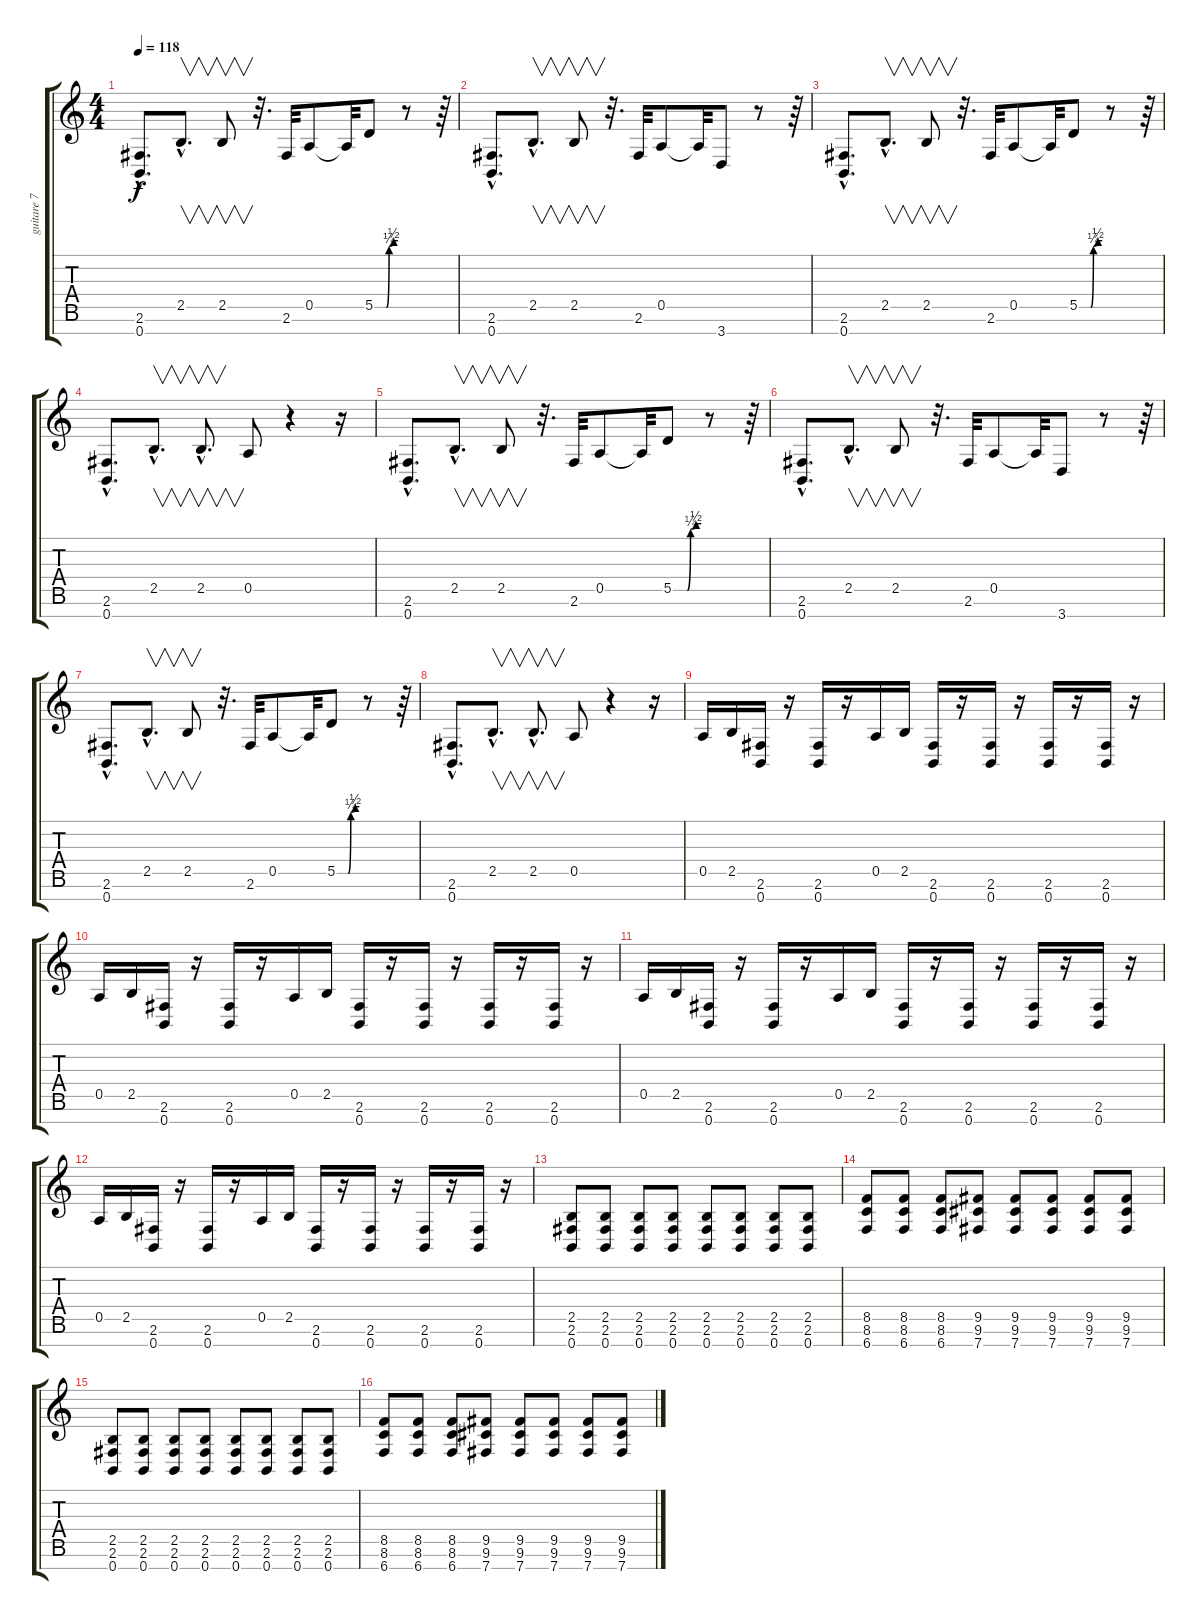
\track ("guitare 7 cordes" "guitare 7 ") {instrument distortionguitar}
\staff {score tabs}
\tuning (E4 B3 G3 D3 A2 E2 B1) {hide}
\ts (4 4)
\tempo 118
\clef g2
\ks c
(2.6{hac} 0.7{hac}).8{d dy f instrument distortionguitar} 2.5{hac}.8{v d} 2.5.8{v} r.32{d} 2.6.32 0.5.8 0.5{t}.32 5.5{be (custom 0 0 30 0 37 1 49 2 60 2)}.8 r.8 r.64 |
(2.6{hac} 0.7{hac}).8{d} 2.5{hac}.8{v d} 2.5.8{v} r.32{d} 2.6.32 0.5.8 0.5{t}.32 3.7.8 r.8 r.64 |
(2.6{hac} 0.7{hac}).8{d} 2.5{hac}.8{v d} 2.5.8{v} r.32{d} 2.6.32 0.5.8 0.5{t}.32 5.5{be (custom 0 0 30 0 37 1 49 2 60 2)}.8 r.8 r.64 |
(2.6{hac} 0.7{hac}).8{d} 2.5{hac}.8{v d} 2.5{hac}.8{v d} 0.5.8 r.4 r.16 |
(2.6{hac} 0.7{hac}).8{d} 2.5{hac}.8{v d} 2.5.8{v} r.32{d} 2.6.32 0.5.8 0.5{t}.32 5.5{be (custom 0 0 30 0 37 1 49 2 60 2)}.8 r.8 r.64 |
(2.6{hac} 0.7{hac}).8{d} 2.5{hac}.8{v d} 2.5.8{v} r.32{d} 2.6.32 0.5.8 0.5{t}.32 3.7.8 r.8 r.64 |
(2.6{hac} 0.7{hac}).8{d} 2.5{hac}.8{v d} 2.5.8{v} r.32{d} 2.6.32 0.5.8 0.5{t}.32 5.5{be (custom 0 0 30 0 37 1 49 2 60 2)}.8 r.8 r.64 |
(2.6{hac} 0.7{hac}).8{d} 2.5{hac}.8{v d} 2.5{hac}.8{v d} 0.5.8 r.4 r.16 |
0.5.16 2.5.16 (2.6 0.7).16 r.16 (2.6 0.7).16 r.16 0.5.16 2.5.16 (2.6 0.7).16 r.16 (2.6 0.7).16 r.16 (2.6 0.7).16 r.16 (2.6 0.7).16 r.16 |
0.5.16 2.5.16 (2.6 0.7).16 r.16 (2.6 0.7).16 r.16 0.5.16 2.5.16 (2.6 0.7).16 r.16 (2.6 0.7).16 r.16 (2.6 0.7).16 r.16 (2.6 0.7).16 r.16 |
0.5.16 2.5.16 (2.6 0.7).16 r.16 (2.6 0.7).16 r.16 0.5.16 2.5.16 (2.6 0.7).16 r.16 (2.6 0.7).16 r.16 (2.6 0.7).16 r.16 (2.6 0.7).16 r.16 |
0.5.16 2.5.16 (2.6 0.7).16 r.16 (2.6 0.7).16 r.16 0.5.16 2.5.16 (2.6 0.7).16 r.16 (2.6 0.7).16 r.16 (2.6 0.7).16 r.16 (2.6 0.7).16 r.16 |
(2.5 2.6 0.7).8 (2.5 2.6 0.7).8 (2.5 2.6 0.7).8 (2.5 2.6 0.7).8 (2.5 2.6 0.7).8 (2.5 2.6 0.7).8 (2.5 2.6 0.7).8 (2.5 2.6 0.7).8 |
(8.5 8.6 6.7).8 (8.5 8.6 6.7).8 (8.5 8.6 6.7).8 (9.5 9.6 7.7).8 (9.5 9.6 7.7).8 (9.5 9.6 7.7).8 (9.5 9.6 7.7).8 (9.5 9.6 7.7).8 |
(2.5 2.6 0.7).8 (2.5 2.6 0.7).8 (2.5 2.6 0.7).8 (2.5 2.6 0.7).8 (2.5 2.6 0.7).8 (2.5 2.6 0.7).8 (2.5 2.6 0.7).8 (2.5 2.6 0.7).8 |
(8.5 8.6 6.7).8 (8.5 8.6 6.7).8 (8.5 8.6 6.7).8 (9.5 9.6 7.7).8 (9.5 9.6 7.7).8 (9.5 9.6 7.7).8 (9.5 9.6 7.7).8 (9.5 9.6 7.7).8
